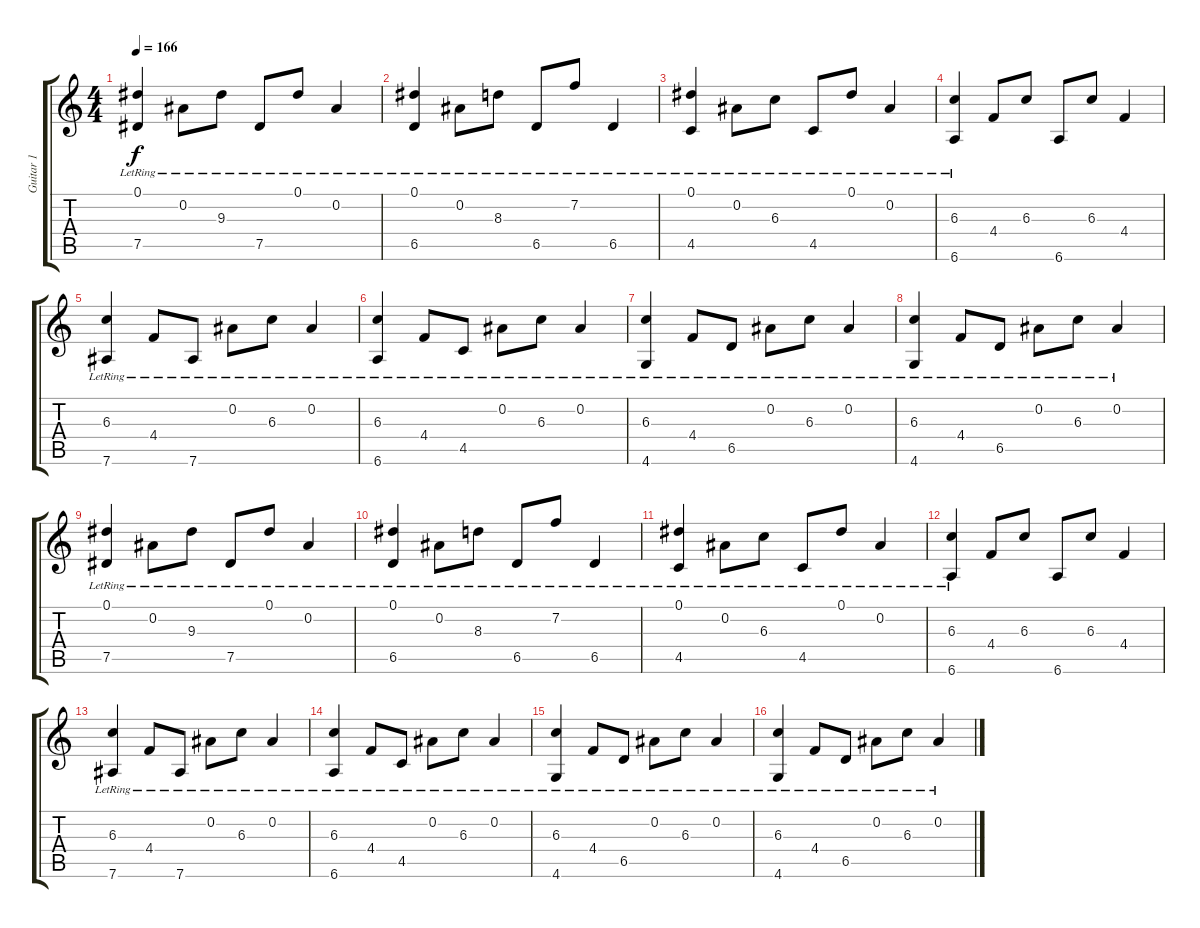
\track ("Guitar 1" "Guitar 1") {instrument acousticguitarsteel}
\staff {score tabs}
\tuning (Eb4 Bb3 Gb3 Db3 Ab2 Eb2) {hide}
\ts (4 4)
\tempo 166
\clef g2
\ks c
(0.1{lr} 7.5{lr}).4{dy f} 0.2{lr}.8 9.3{lr}.8 7.5{lr}.8 0.1{lr}.8 0.2{lr}.4 |
(0.1{lr} 6.5{lr}).4 0.2{lr}.8 8.3{lr}.8 6.5{lr}.8 7.2{lr}.8 6.5{lr}.4 |
(0.1{lr} 4.5{lr}).4 0.2{lr}.8 6.3{lr}.8 4.5{lr}.8 0.1{lr}.8 0.2{lr}.4 |
(6.3{lr} 6.6{lr}).4 4.4.8 6.3.8 6.6.8 6.3.8 4.4.4 |
(6.3{lr} 7.6{lr}).4 4.4{lr}.8 7.6{lr}.8 0.2{lr}.8 6.3{lr}.8 0.2{lr}.4 |
(6.3{lr} 6.6{lr}).4 4.4{lr}.8 4.5{lr}.8 0.2{lr}.8 6.3{lr}.8 0.2{lr}.4 |
(6.3{lr} 4.6{lr}).4 4.4{lr}.8 6.5{lr}.8 0.2{lr}.8 6.3{lr}.8 0.2{lr}.4 |
(6.3{lr} 4.6{lr}).4 4.4{lr}.8 6.5{lr}.8 0.2{lr}.8 6.3{lr}.8 0.2{lr}.4 |
(0.1{lr} 7.5{lr}).4 0.2{lr}.8 9.3{lr}.8 7.5{lr}.8 0.1{lr}.8 0.2{lr}.4 |
(0.1{lr} 6.5{lr}).4 0.2{lr}.8 8.3{lr}.8 6.5{lr}.8 7.2{lr}.8 6.5{lr}.4 |
(0.1{lr} 4.5{lr}).4 0.2{lr}.8 6.3{lr}.8 4.5{lr}.8 0.1{lr}.8 0.2{lr}.4 |
(6.3{lr} 6.6{lr}).4 4.4.8 6.3.8 6.6.8 6.3.8 4.4.4 |
(6.3{lr} 7.6{lr}).4 4.4{lr}.8 7.6{lr}.8 0.2{lr}.8 6.3{lr}.8 0.2{lr}.4 |
(6.3{lr} 6.6{lr}).4 4.4{lr}.8 4.5{lr}.8 0.2{lr}.8 6.3{lr}.8 0.2{lr}.4 |
(6.3{lr} 4.6{lr}).4 4.4{lr}.8 6.5{lr}.8 0.2{lr}.8 6.3{lr}.8 0.2{lr}.4 |
(6.3{lr} 4.6{lr}).4 4.4{lr}.8 6.5{lr}.8 0.2{lr}.8 6.3{lr}.8 0.2{lr}.4
